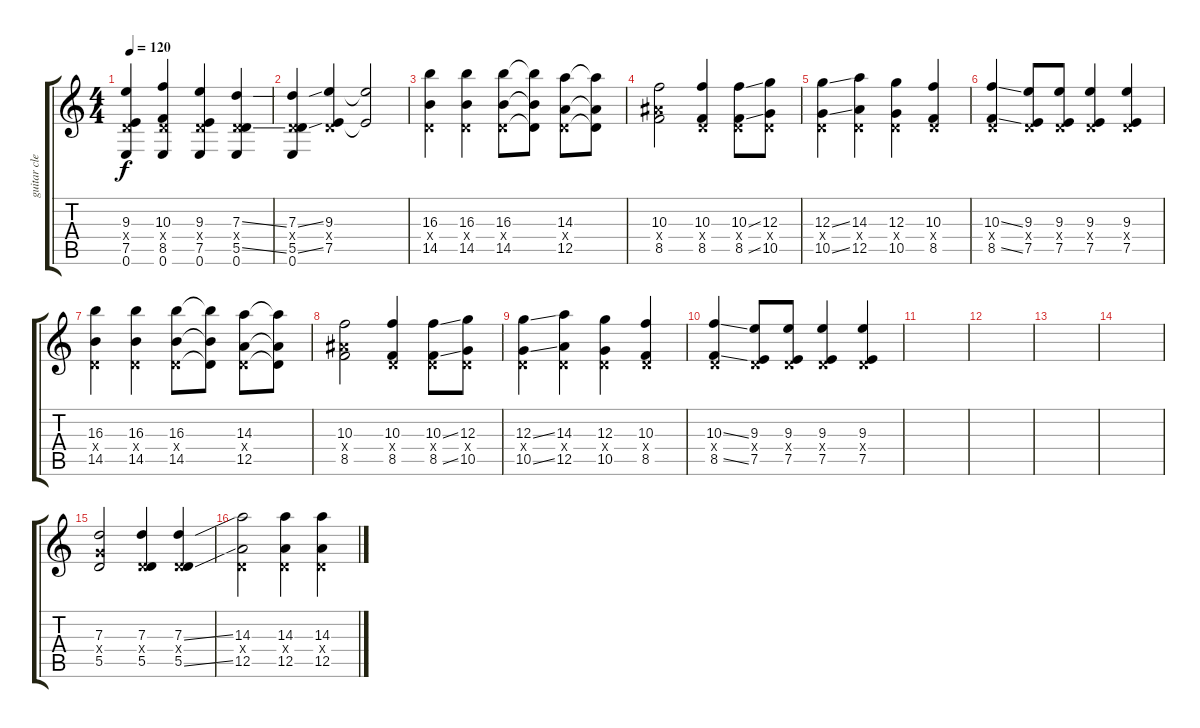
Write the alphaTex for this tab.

\track ("guitar clean 2" "guitar cle") {instrument electricguitarclean}
\staff {score tabs}
\tuning (E4 B3 G3 D3 A2 E2) {hide}
\ts (4 4)
\tempo 120
\clef g2
\ks c
(9.3 0.4{x} 7.5 0.6).4{dy f} (10.3 0.4{x} 8.5 0.6).4 (9.3 0.4{x} 7.5 0.6).4 (7.3{ss} 0.4{x} 5.5{ss} 0.6).4 |
(7.3{ss} 0.4{x} 5.5{ss} 0.6).4 (9.3 0.4{x} 7.5).4 (9.3{t} 7.5{t}).2 |
(16.3 0.4{x} 14.5).4 (16.3 0.4{x} 14.5).4 (16.3 0.4{x} 14.5).8 (16.3{t} 0.4{t} 14.5{t}).8 (14.3 0.4{x} 12.5).8 (14.3{t} 0.4{t} 12.5{t}).8 |
(10.3 8.4{x} 8.5).2 (10.3 0.4{x} 8.5).4 (10.3{ss} 0.4{x} 8.5{ss}).8 (12.3 0.4{x} 10.5).8 |
(12.3{ss} 0.4{x} 10.5{ss}).4 (14.3 0.4{x} 12.5).4 (12.3 0.4{x} 10.5).4 (10.3 0.4{x} 8.5).4 |
(10.3{ss} 0.4{x} 8.5{ss}).4 (9.3 0.4{x} 7.5).8 (9.3 0.4{x} 7.5).8 (9.3 0.4{x} 7.5).4 (9.3 0.4{x} 7.5).4 |
(16.3 0.4{x} 14.5).4 (16.3 0.4{x} 14.5).4 (16.3 0.4{x} 14.5).8 (16.3{t} 0.4{t} 14.5{t}).8 (14.3 0.4{x} 12.5).8 (14.3{t} 0.4{t} 12.5{t}).8 |
(10.3 8.4{x} 8.5).2 (10.3 0.4{x} 8.5).4 (10.3{ss} 0.4{x} 8.5{ss}).8 (12.3 0.4{x} 10.5).8 |
(12.3{ss} 0.4{x} 10.5{ss}).4 (14.3 0.4{x} 12.5).4 (12.3 0.4{x} 10.5).4 (10.3 0.4{x} 8.5).4 |
(10.3{ss} 0.4{x} 8.5{ss}).4 (9.3 0.4{x} 7.5).8 (9.3 0.4{x} 7.5).8 (9.3 0.4{x} 7.5).4 (9.3 0.4{x} 7.5).4 |
|
|
|
|
(7.3 5.4{x} 5.5).2 (7.3 0.4{x} 5.5).4 (7.3{ss} 0.4{x} 5.5{ss}).4 |
(14.3 0.4{x} 12.5).2 (14.3 0.4{x} 12.5).4 (14.3 0.4{x} 12.5).4
